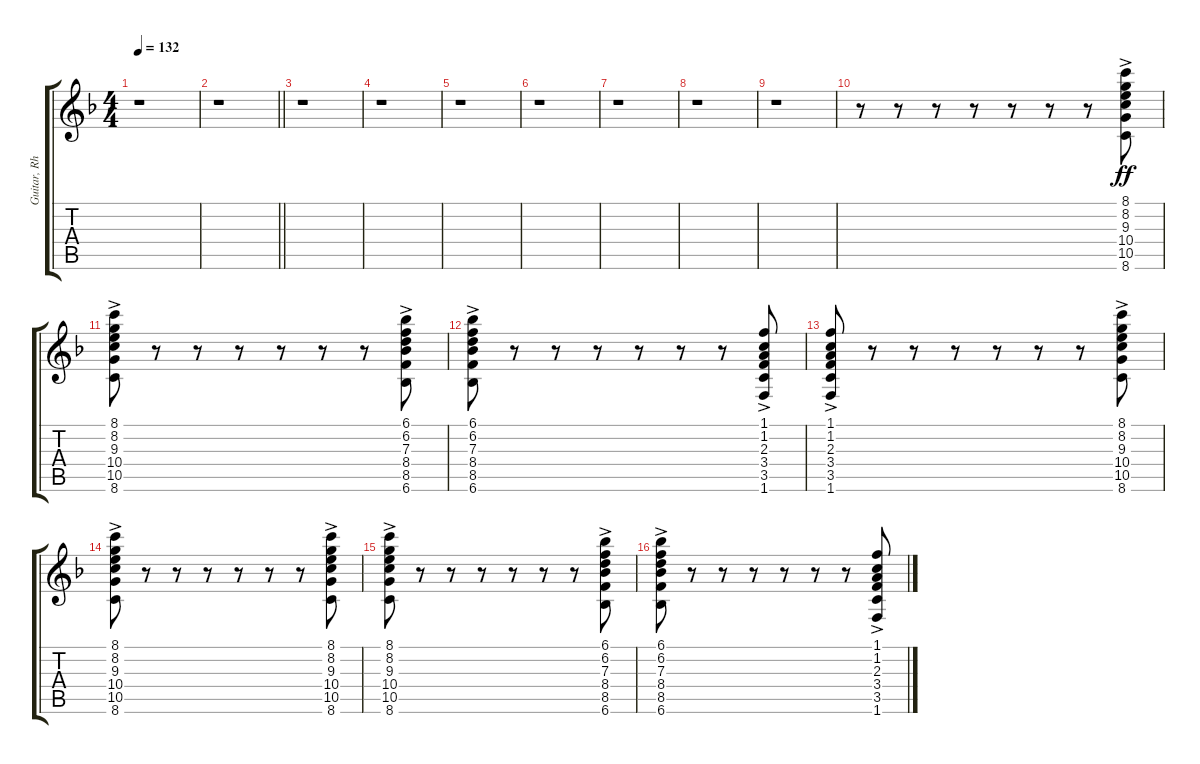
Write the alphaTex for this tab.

\track ("Guitar, Rhythm" "Guitar, Rh") {instrument overdrivenguitar}
\staff {score tabs}
\tuning (E4 B3 G3 D3 A2 E2) {hide}
\ts (4 4)
\tempo 132
\clef g2
\ks f
r.1{dy ff} |
\barLineRight lightlight
r.1 |
r.1 |
r.1 |
r.1 |
r.1 |
r.1 |
r.1 |
r.1 |
r.8 r.8 r.8 r.8 r.8 r.8 r.8 (8.1{ac} 8.2{ac} 9.3{ac} 10.4{ac} 10.5{ac} 8.6{ac}).8 |
(8.1{ac} 8.2{ac} 9.3{ac} 10.4{ac} 10.5{ac} 8.6{ac}).8 r.8 r.8 r.8 r.8 r.8 r.8 (6.1{ac} 6.2{ac} 7.3{ac} 8.4{ac} 8.5{ac} 6.6{ac}).8 |
(6.1{ac} 6.2{ac} 7.3{ac} 8.4{ac} 8.5{ac} 6.6{ac}).8 r.8 r.8 r.8 r.8 r.8 r.8 (1.1{ac} 1.2{ac} 2.3{ac} 3.4{ac} 3.5{ac} 1.6{ac}).8 |
(1.1{ac} 1.2{ac} 2.3{ac} 3.4{ac} 3.5{ac} 1.6{ac}).8 r.8 r.8 r.8 r.8 r.8 r.8 (8.1{ac} 8.2{ac} 9.3{ac} 10.4{ac} 10.5{ac} 8.6{ac}).8 |
(8.1{ac} 8.2{ac} 9.3{ac} 10.4{ac} 10.5{ac} 8.6{ac}).8 r.8 r.8 r.8 r.8 r.8 r.8 (8.1{ac} 8.2{ac} 9.3{ac} 10.4{ac} 10.5{ac} 8.6{ac}).8 |
(8.1{ac} 8.2{ac} 9.3{ac} 10.4{ac} 10.5{ac} 8.6{ac}).8 r.8 r.8 r.8 r.8 r.8 r.8 (6.1{ac} 6.2{ac} 7.3{ac} 8.4{ac} 8.5{ac} 6.6{ac}).8 |
(6.1{ac} 6.2{ac} 7.3{ac} 8.4{ac} 8.5{ac} 6.6{ac}).8 r.8 r.8 r.8 r.8 r.8 r.8 (1.1{ac} 1.2{ac} 2.3{ac} 3.4{ac} 3.5{ac} 1.6{ac}).8
